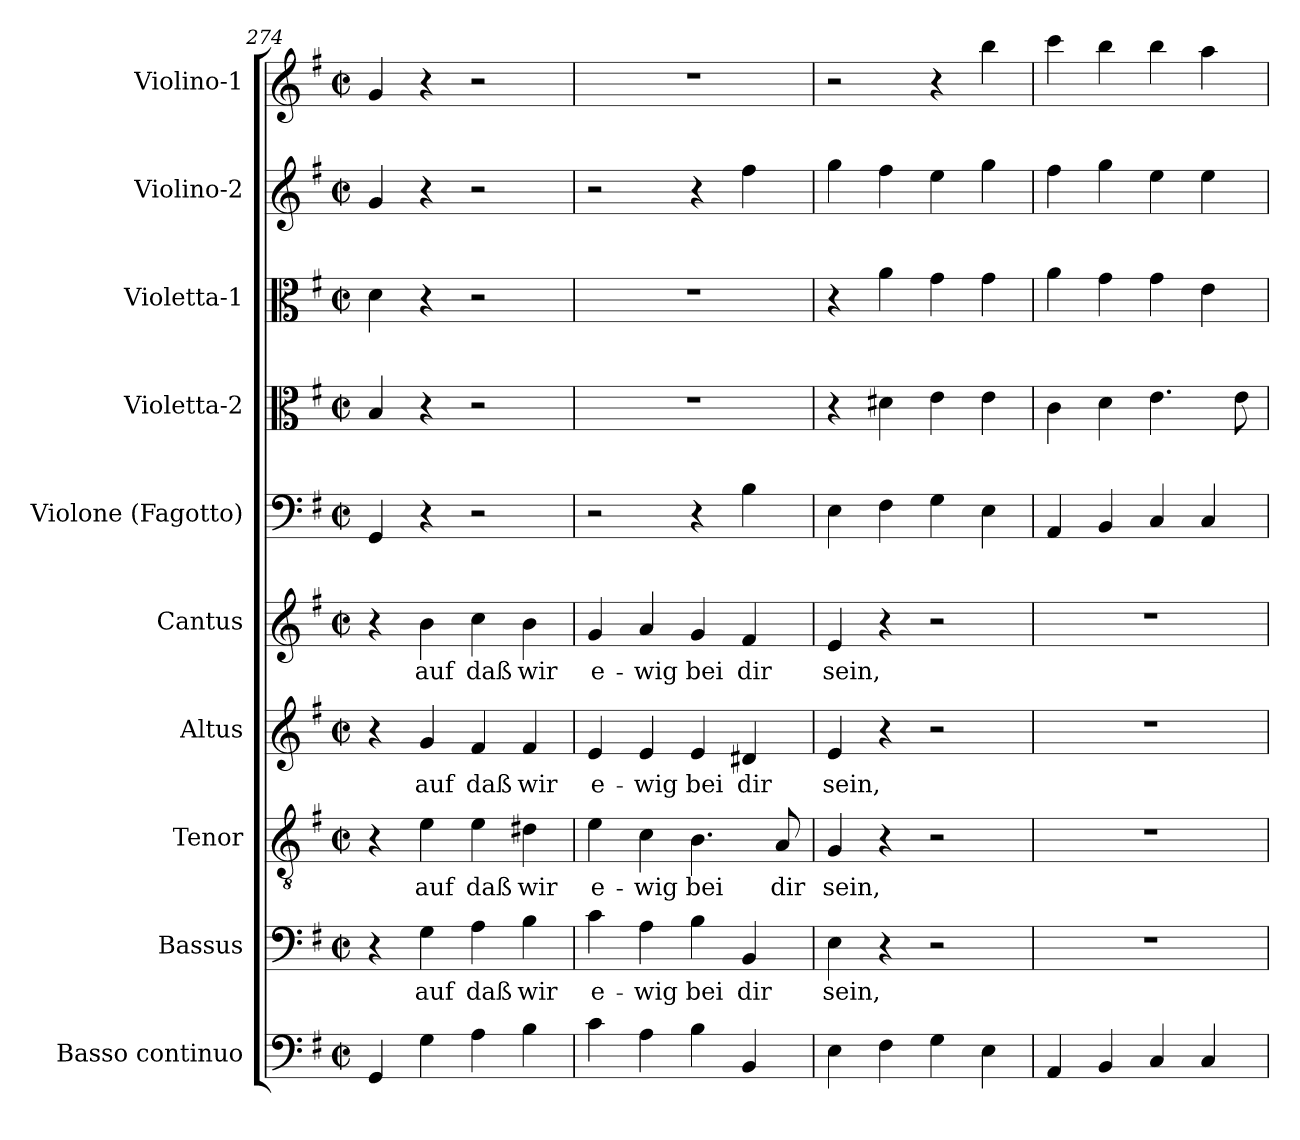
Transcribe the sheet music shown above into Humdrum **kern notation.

**kern	**kern	**text	**kern	**text	**kern	**text	**kern	**text	**kern	**kern	**kern	**kern	**kern
*part10	*part9	*part9	*part8	*part8	*part7	*part7	*part6	*part6	*part5	*part4	*part3	*part2	*part1
*staff10	*staff9	*staff9	*staff8	*staff8	*staff7	*staff7	*staff6	*staff6	*staff5	*staff4	*staff3	*staff2	*staff1
*I"Basso continuo	*I"Bassus	*	*I"Tenor	*	*I"Altus	*	*I"Cantus	*	*I"Violone (Fagotto)	*I"Violetta-2	*I"Violetta-1	*I"Violino-2	*I"Violino-1
*I'BC2	*I'B	*	*I'T	*	*I'A	*	*I'C	*	*I'Vn	*I'Va2	*I'Va1	*I'Vi2	*I'Vi1
*clefF4	*clefF4	*	*clefGv2	*	*clefG2	*	*clefG2	*	*clefF4	*clefC3	*clefC3	*clefG2	*clefG2
*k[f#]	*k[f#]	*	*k[f#]	*	*k[f#]	*	*k[f#]	*	*k[f#]	*k[f#]	*k[f#]	*k[f#]	*k[f#]
*G:	*G:	*	*G:	*	*G:	*	*G:	*	*G:	*G:	*G:	*G:	*G:
*M2/2	*M2/2	*	*M2/2	*	*M2/2	*	*M2/2	*	*M2/2	*M2/2	*M2/2	*M2/2	*M2/2
*met(c|)	*met(c|)	*	*met(c|)	*	*met(c|)	*	*met(c|)	*	*met(c|)	*met(c|)	*met(c|)	*met(c|)	*met(c|)
=274	=274	=274	=274	=274	=274	=274	=274	=274	=274	=274	=274	=274	=274
4GG/	4r	.	4r	.	4r	.	4r	.	4GG/	4B/	4d\	4g/	4g/
!	!	!LO:LY:b	!	!	!	!	!	!	!	!	!	!	!
!	!	!	!	!LO:LY:b	!	!	!	!	!	!	!	!	!
!	!	!	!	!	!	!LO:LY:b	!	!	!	!	!	!	!
!	!	!	!	!	!	!	!	!LO:LY:b	!	!	!	!	!
4G\	4G\	auf	4e\	auf	4g/	auf	4b\	auf	4r	4r	4r	4r	4r
!	!	!LO:LY:b	!	!	!	!	!	!	!	!	!	!	!
!	!	!	!	!LO:LY:b	!	!	!	!	!	!	!	!	!
!	!	!	!	!	!	!LO:LY:b	!	!	!	!	!	!	!
!	!	!	!	!	!	!	!	!LO:LY:b	!	!	!	!	!
4A\	4A\	daß	4e\	daß	4f#/	daß	4cc\	daß	2r	2r	2r	2r	2r
!	!	!LO:LY:b	!	!	!	!	!	!	!	!	!	!	!
!	!	!	!	!LO:LY:b	!	!	!	!	!	!	!	!	!
!	!	!	!	!	!	!LO:LY:b	!	!	!	!	!	!	!
!	!	!	!	!	!	!	!	!LO:LY:b	!	!	!	!	!
4B\	4B\	wir	4d#X\	wir	4f#/	wir	4b\	wir	.	.	.	.	.
=275	=275	=275	=275	=275	=275	=275	=275	=275	=275	=275	=275	=275	=275
!	!	!LO:LY:b	!	!	!	!	!	!	!	!	!	!	!
!	!	!	!	!LO:LY:b	!	!	!	!	!	!	!	!	!
!	!	!	!	!	!	!LO:LY:b	!	!	!	!	!	!	!
!	!	!	!	!	!	!	!	!LO:LY:b	!	!	!	!	!
4c\	4c\	e-	4e\	e-	4e/	e-	4g/	e-	2r	1r	1r	2r	1r
!	!	!LO:LY:b	!	!	!	!	!	!	!	!	!	!	!
!	!	!	!	!LO:LY:b	!	!	!	!	!	!	!	!	!
!	!	!	!	!	!	!LO:LY:b	!	!	!	!	!	!	!
!	!	!	!	!	!	!	!	!LO:LY:b	!	!	!	!	!
4A\	4A\	-wig	4c\	-wig	4e/	-wig	4a/	-wig	.	.	.	.	.
!	!	!LO:LY:b	!	!	!	!	!	!	!	!	!	!	!
!	!	!	!	!LO:LY:b	!	!	!	!	!	!	!	!	!
!	!	!	!	!	!	!LO:LY:b	!	!	!	!	!	!	!
!	!	!	!	!	!	!	!	!LO:LY:b	!	!	!	!	!
4B\	4B\	bei	4.B\	bei	4e/	bei	4g/	bei	4r	.	.	4r	.
!	!	!LO:LY:b	!	!	!	!	!	!	!	!	!	!	!
!	!	!	!	!	!	!LO:LY:b	!	!	!	!	!	!	!
!	!	!	!	!	!	!	!	!LO:LY:b	!	!	!	!	!
4BB/	4BB/	dir	.	.	4d#X/	dir	4f#/	dir	4B\	.	.	4ff#\	.
!	!	!	!	!LO:LY:b	!	!	!	!	!	!	!	!	!
.	.	.	8A/	dir	.	.	.	.	.	.	.	.	.
=276	=276	=276	=276	=276	=276	=276	=276	=276	=276	=276	=276	=276	=276
!	!	!LO:LY:b	!	!	!	!	!	!	!	!	!	!	!
!	!	!	!	!LO:LY:b	!	!	!	!	!	!	!	!	!
!	!	!	!	!	!	!LO:LY:b	!	!	!	!	!	!	!
!	!	!	!	!	!	!	!	!LO:LY:b	!	!	!	!	!
4E\	4E\	sein,	4G/	sein,	4e/	sein,	4e/	sein,	4E\	4r	4r	4gg\	2r
4F#\	4r	.	4r	.	4r	.	4r	.	4F#\	4d#X\	4a\	4ff#\	.
4G\	2r	.	2r	.	2r	.	2r	.	4G\	4e\	4g\	4ee\	4r
4E\	.	.	.	.	.	.	.	.	4E\	4e\	4g\	4gg\	4bb\
=277	=277	=277	=277	=277	=277	=277	=277	=277	=277	=277	=277	=277	=277
4AA/	1r	.	1r	.	1r	.	1r	.	4AA/	4c\	4a\	4ff#\	4ccc\
4BB/	.	.	.	.	.	.	.	.	4BB/	4d\	4g\	4gg\	4bb\
4C/	.	.	.	.	.	.	.	.	4C/	4.e\	4g\	4ee\	4bb\
4C/	.	.	.	.	.	.	.	.	4C/	.	4e\	4ee\	4aa\
.	.	.	.	.	.	.	.	.	.	8e\	.	.	.
=	=	=	=	=	=	=	=	=	=	=	=	=	=
*-	*-	*-	*-	*-	*-	*-	*-	*-	*-	*-	*-	*-	*-
